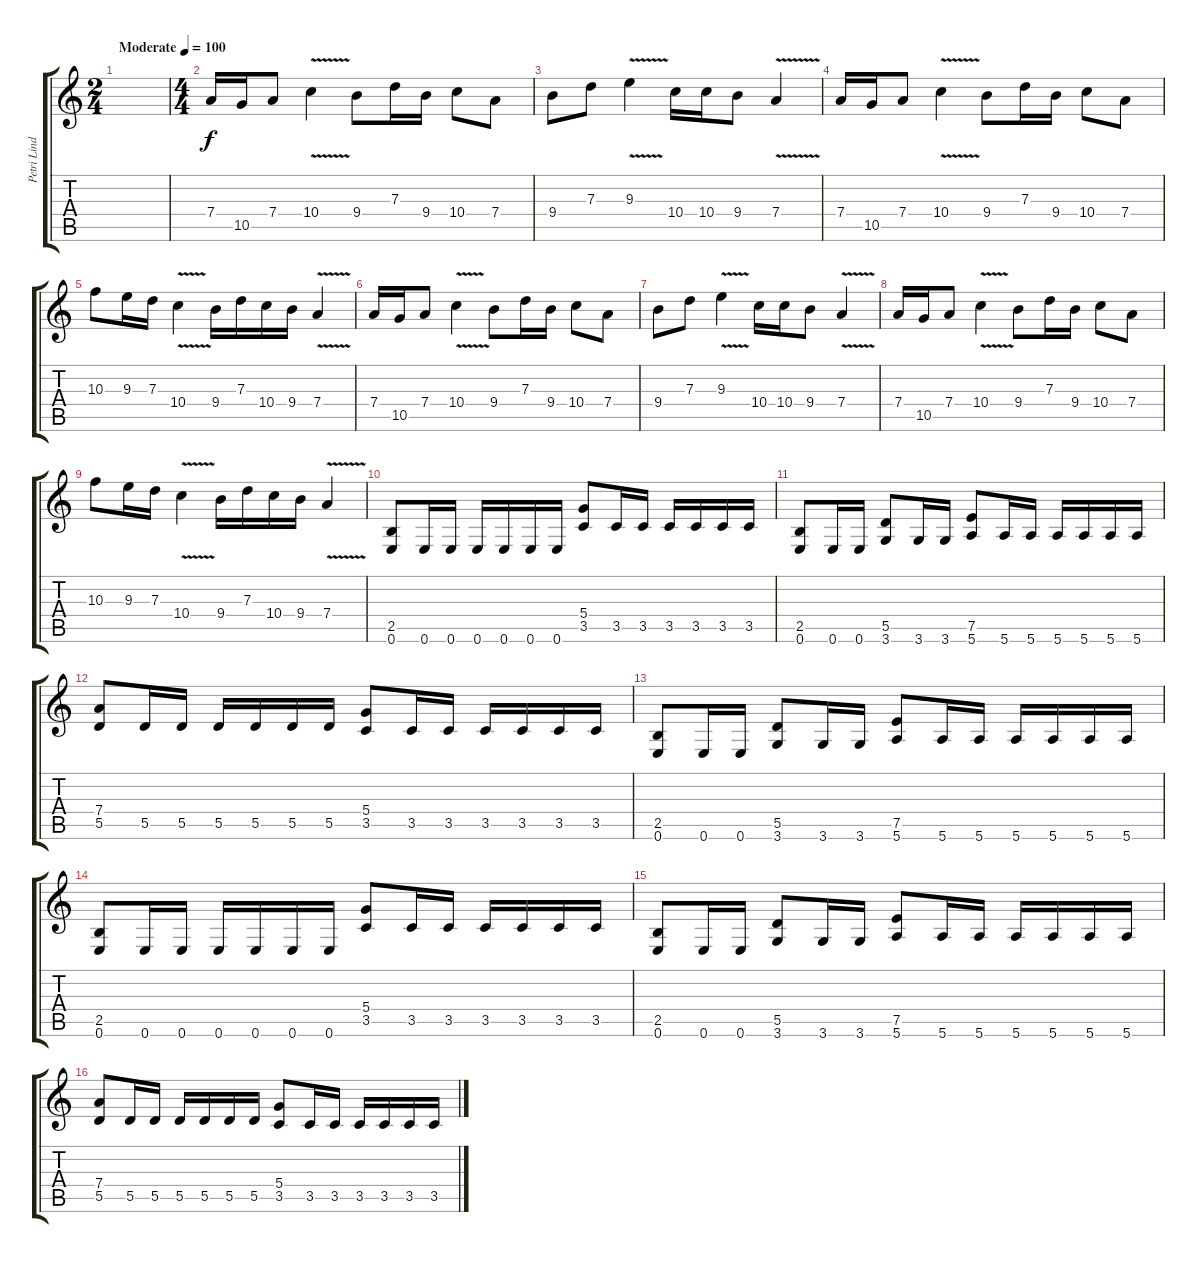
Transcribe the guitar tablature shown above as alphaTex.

\track ("Petri Lindroos" "Petri Lind") {solo instrument distortionguitar}
\staff {score tabs}
\tuning (E4 B3 G3 D3 A2 E2) {hide}
\ts (2 4)
\tempo (100 "Moderate")
\clef g2
\ks c
|
\ts (4 4)
7.4.16 10.5.16 7.4.8 10.4{v}.4 9.4.8 7.3.16 9.4.16 10.4.8 7.4.8 |
9.4.8 7.3.8 9.3{v}.4 10.4.16 10.4.16 9.4.8 7.4{v}.4 |
7.4.16 10.5.16 7.4.8 10.4{v}.4 9.4.8 7.3.16 9.4.16 10.4.8 7.4.8 |
10.3.8 9.3.16 7.3.16 10.4{v}.4 9.4.16 7.3.16 10.4.16 9.4.16 7.4{v}.4 |
7.4.16 10.5.16 7.4.8 10.4{v}.4 9.4.8 7.3.16 9.4.16 10.4.8 7.4.8 |
9.4.8 7.3.8 9.3{v}.4 10.4.16 10.4.16 9.4.8 7.4{v}.4 |
7.4.16 10.5.16 7.4.8 10.4{v}.4 9.4.8 7.3.16 9.4.16 10.4.8 7.4.8 |
10.3.8 9.3.16 7.3.16 10.4{v}.4 9.4.16 7.3.16 10.4.16 9.4.16 7.4{v}.4 |
(2.5 0.6).8 0.6.16 0.6.16 0.6.16 0.6.16 0.6.16 0.6.16 (5.4 3.5).8 3.5.16 3.5.16 3.5.16 3.5.16 3.5.16 3.5.16 |
(2.5 0.6).8 0.6.16 0.6.16 (5.5 3.6).8 3.6.16 3.6.16 (7.5 5.6).8 5.6.16 5.6.16 5.6.16 5.6.16 5.6.16 5.6.16 |
(7.4 5.5).8 5.5.16 5.5.16 5.5.16 5.5.16 5.5.16 5.5.16 (5.4 3.5).8 3.5.16 3.5.16 3.5.16 3.5.16 3.5.16 3.5.16 |
(2.5 0.6).8 0.6.16 0.6.16 (5.5 3.6).8 3.6.16 3.6.16 (7.5 5.6).8 5.6.16 5.6.16 5.6.16 5.6.16 5.6.16 5.6.16 |
(2.5 0.6).8 0.6.16 0.6.16 0.6.16 0.6.16 0.6.16 0.6.16 (5.4 3.5).8 3.5.16 3.5.16 3.5.16 3.5.16 3.5.16 3.5.16 |
(2.5 0.6).8 0.6.16 0.6.16 (5.5 3.6).8 3.6.16 3.6.16 (7.5 5.6).8 5.6.16 5.6.16 5.6.16 5.6.16 5.6.16 5.6.16 |
(7.4 5.5).8 5.5.16 5.5.16 5.5.16 5.5.16 5.5.16 5.5.16 (5.4 3.5).8 3.5.16 3.5.16 3.5.16 3.5.16 3.5.16 3.5.16
